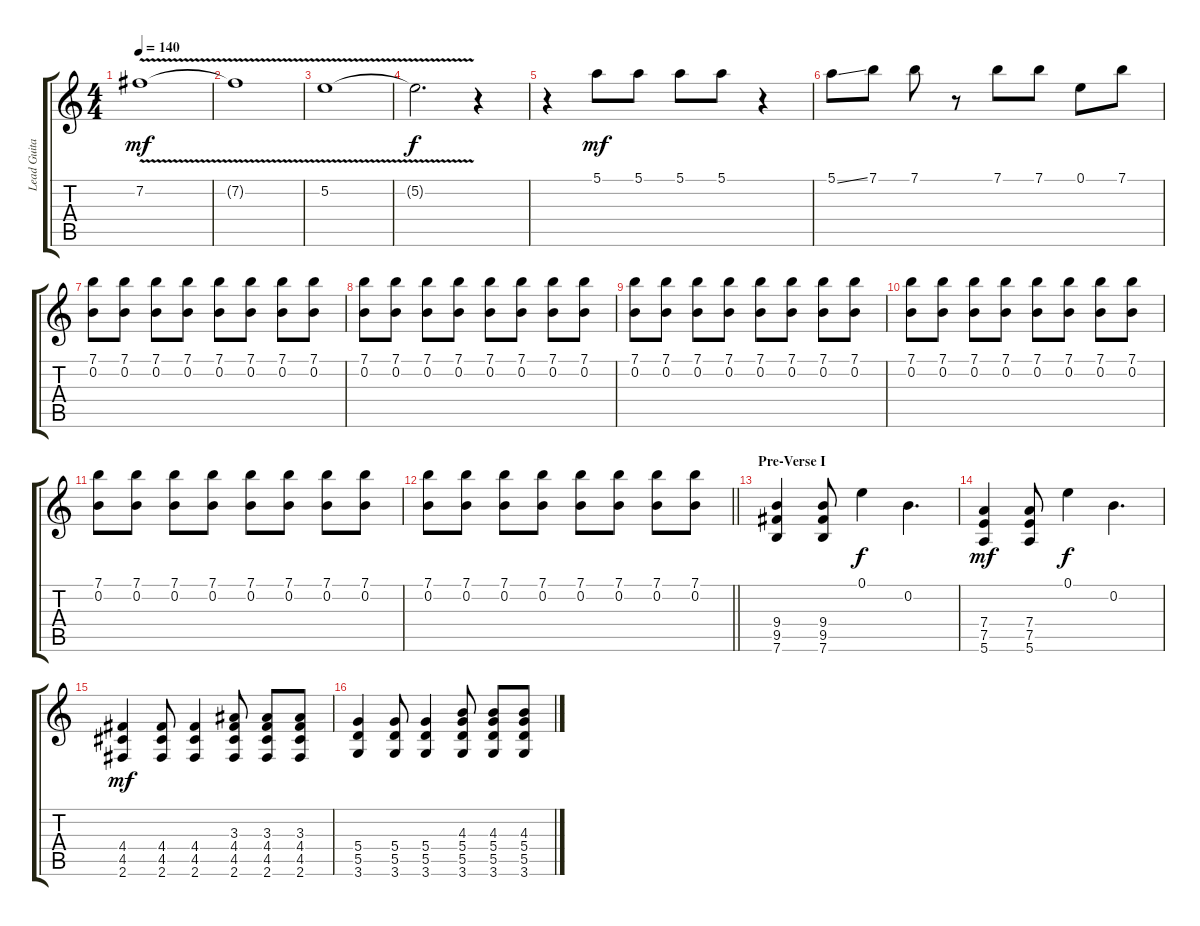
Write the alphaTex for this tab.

\track ("Lead Guitar" "Lead Guita") {instrument distortionguitar}
\staff {score tabs}
\tuning (E4 B3 G3 D3 A2 E2) {hide}
\ts (4 4)
\tempo 140
\clef g2
\ks c
7.2{v}.1{dy mf} |
7.2{t}.1 |
5.2{v}.1 |
5.2{t}.2{d dy f} r.4 |
r.4 5.1.8{dy mf} 5.1.8 5.1.8 5.1.8 r.4 |
5.1{ss}.8 7.1.8 7.1.8 r.8 7.1.8 7.1.8 0.1.8 7.1.8 |
(7.1 0.2).8 (7.1 0.2).8 (7.1 0.2).8 (7.1 0.2).8 (7.1 0.2).8 (7.1 0.2).8 (7.1 0.2).8 (7.1 0.2).8 |
(7.1 0.2).8 (7.1 0.2).8 (7.1 0.2).8 (7.1 0.2).8 (7.1 0.2).8 (7.1 0.2).8 (7.1 0.2).8 (7.1 0.2).8 |
(7.1 0.2).8 (7.1 0.2).8 (7.1 0.2).8 (7.1 0.2).8 (7.1 0.2).8 (7.1 0.2).8 (7.1 0.2).8 (7.1 0.2).8 |
(7.1 0.2).8 (7.1 0.2).8 (7.1 0.2).8 (7.1 0.2).8 (7.1 0.2).8 (7.1 0.2).8 (7.1 0.2).8 (7.1 0.2).8 |
(7.1 0.2).8 (7.1 0.2).8 (7.1 0.2).8 (7.1 0.2).8 (7.1 0.2).8 (7.1 0.2).8 (7.1 0.2).8 (7.1 0.2).8 |
\barLineRight lightlight
(7.1 0.2).8 (7.1 0.2).8 (7.1 0.2).8 (7.1 0.2).8 (7.1 0.2).8 (7.1 0.2).8 (7.1 0.2).8 (7.1 0.2).8 |
\section ("" "Pre-Verse I")
(9.4 9.5 7.6).4 (9.4 9.5 7.6).8 0.1.4{dy f} 0.2.4{d} |
(7.4 7.5 5.6).4{dy mf} (7.4 7.5 5.6).8 0.1.4{dy f} 0.2.4{d} |
(4.4 4.5 2.6).4{dy mf} (4.4 4.5 2.6).8 (4.4 4.5 2.6).4 (3.3 4.4 4.5 2.6).8 (3.3 4.4 4.5 2.6).8 (3.3 4.4 4.5 2.6).8 |
(5.4 5.5 3.6).4 (5.4 5.5 3.6).8 (5.4 5.5 3.6).4 (4.3 5.4 5.5 3.6).8 (4.3 5.4 5.5 3.6).8 (4.3 5.4 5.5 3.6).8
